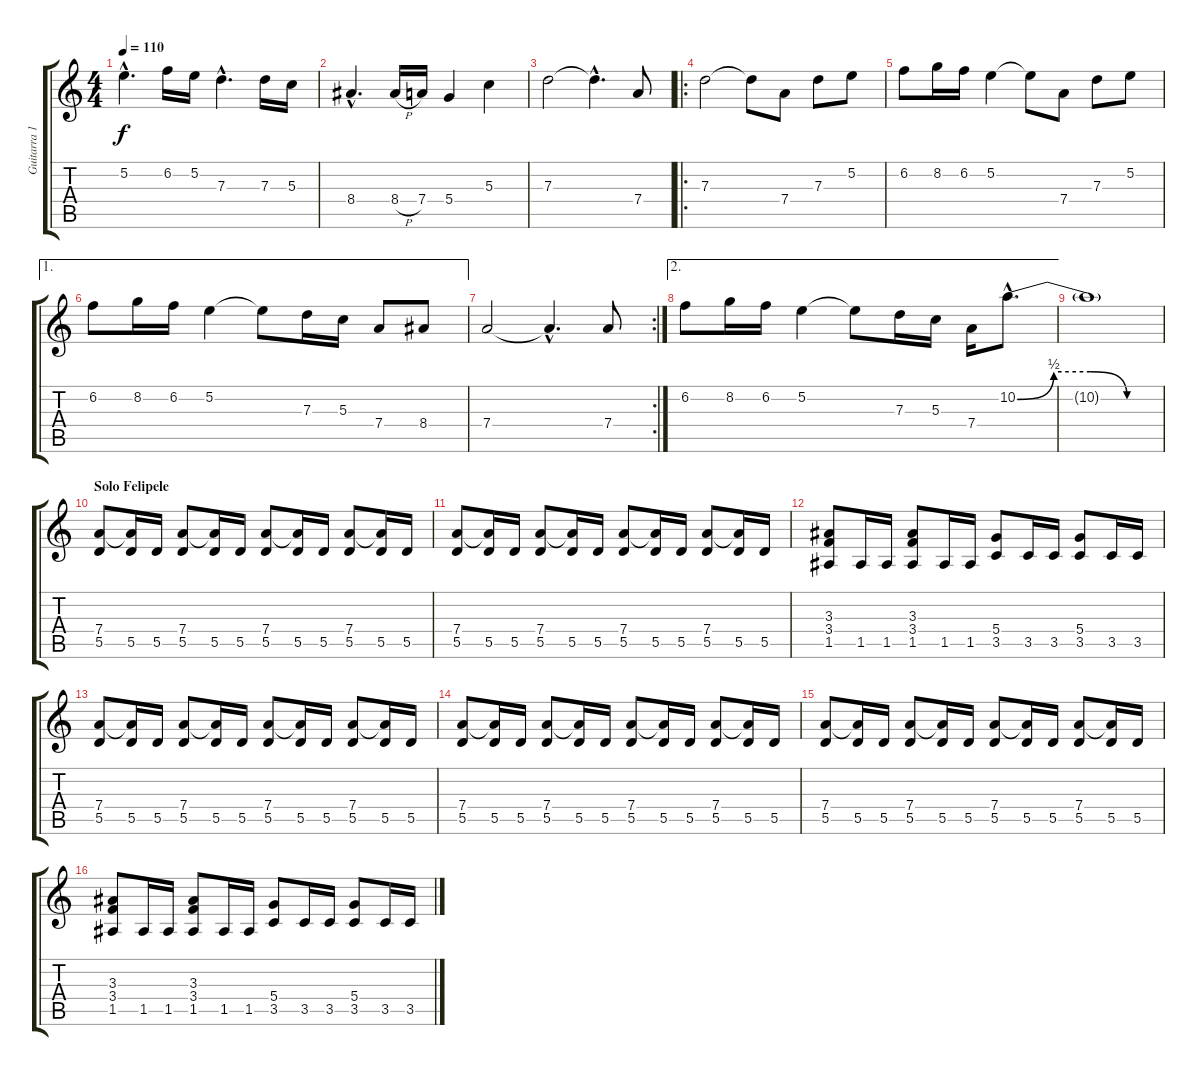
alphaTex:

\track ("Guitarra 1" "Guitarra 1") {instrument distortionguitar}
\staff {score tabs}
\tuning (E4 B3 G3 D3 A2 E2) {hide}
\ts (4 4)
\tempo 110
\clef g2
\ks c
5.2{hac}.4{d dy f} 6.2.16 5.2.16 7.3{hac}.4{d} 7.3.16 5.3.16 |
8.4{hac}.4{d} 8.4{h}.16 7.4.16 5.4.4 5.3.4 |
7.3.2 7.3{hac t}.4{d} 7.4.8 |
\ro
7.3.2 7.3{t}.8 7.4.8 7.3.8 5.2.8 |
6.2.8 8.2.16 6.2.16 5.2.4 5.2{t}.8 7.4.8 7.3.8 5.2.8 |
\ae 1
6.2.8 8.2.16 6.2.16 5.2.4 5.2{t}.8 7.3.16 5.3.16 7.4.8 8.4.8 |
\rc 2
7.4.2 7.4{hac t}.4{d} 7.4.8 |
\ae 2
6.2.8 8.2.16 6.2.16 5.2.4 5.2{t}.8 7.3.16 5.3.16 7.4.16 10.2{be (custom 0 0 15 2 30 2 45 0 60 0) hac}.8{d} |
10.2{t}.1 |
\section ("" "Solo Felipele")
(7.4 5.5).8 (7.4{t} 5.5).16 5.5.16 (7.4 5.5).8 (7.4{t} 5.5).16 5.5.16 (7.4 5.5).8 (7.4{t} 5.5).16 5.5.16 (7.4 5.5).8 (7.4{t} 5.5).16 5.5.16 |
(7.4 5.5).8 (7.4{t} 5.5).16 5.5.16 (7.4 5.5).8 (7.4{t} 5.5).16 5.5.16 (7.4 5.5).8 (7.4{t} 5.5).16 5.5.16 (7.4 5.5).8 (7.4{t} 5.5).16 5.5.16 |
(3.3 3.4 1.5).8 1.5.16 1.5.16 (3.3 3.4 1.5).8 1.5.16 1.5.16 (5.4 3.5).8 3.5.16 3.5.16 (5.4 3.5).8 3.5.16 3.5.16 |
(7.4 5.5).8 (7.4{t} 5.5).16 5.5.16 (7.4 5.5).8 (7.4{t} 5.5).16 5.5.16 (7.4 5.5).8 (7.4{t} 5.5).16 5.5.16 (7.4 5.5).8 (7.4{t} 5.5).16 5.5.16 |
(7.4 5.5).8 (7.4{t} 5.5).16 5.5.16 (7.4 5.5).8 (7.4{t} 5.5).16 5.5.16 (7.4 5.5).8 (7.4{t} 5.5).16 5.5.16 (7.4 5.5).8 (7.4{t} 5.5).16 5.5.16 |
(7.4 5.5).8 (7.4{t} 5.5).16 5.5.16 (7.4 5.5).8 (7.4{t} 5.5).16 5.5.16 (7.4 5.5).8 (7.4{t} 5.5).16 5.5.16 (7.4 5.5).8 (7.4{t} 5.5).16 5.5.16 |
(3.3 3.4 1.5).8 1.5.16 1.5.16 (3.3 3.4 1.5).8 1.5.16 1.5.16 (5.4 3.5).8 3.5.16 3.5.16 (5.4 3.5).8 3.5.16 3.5.16
